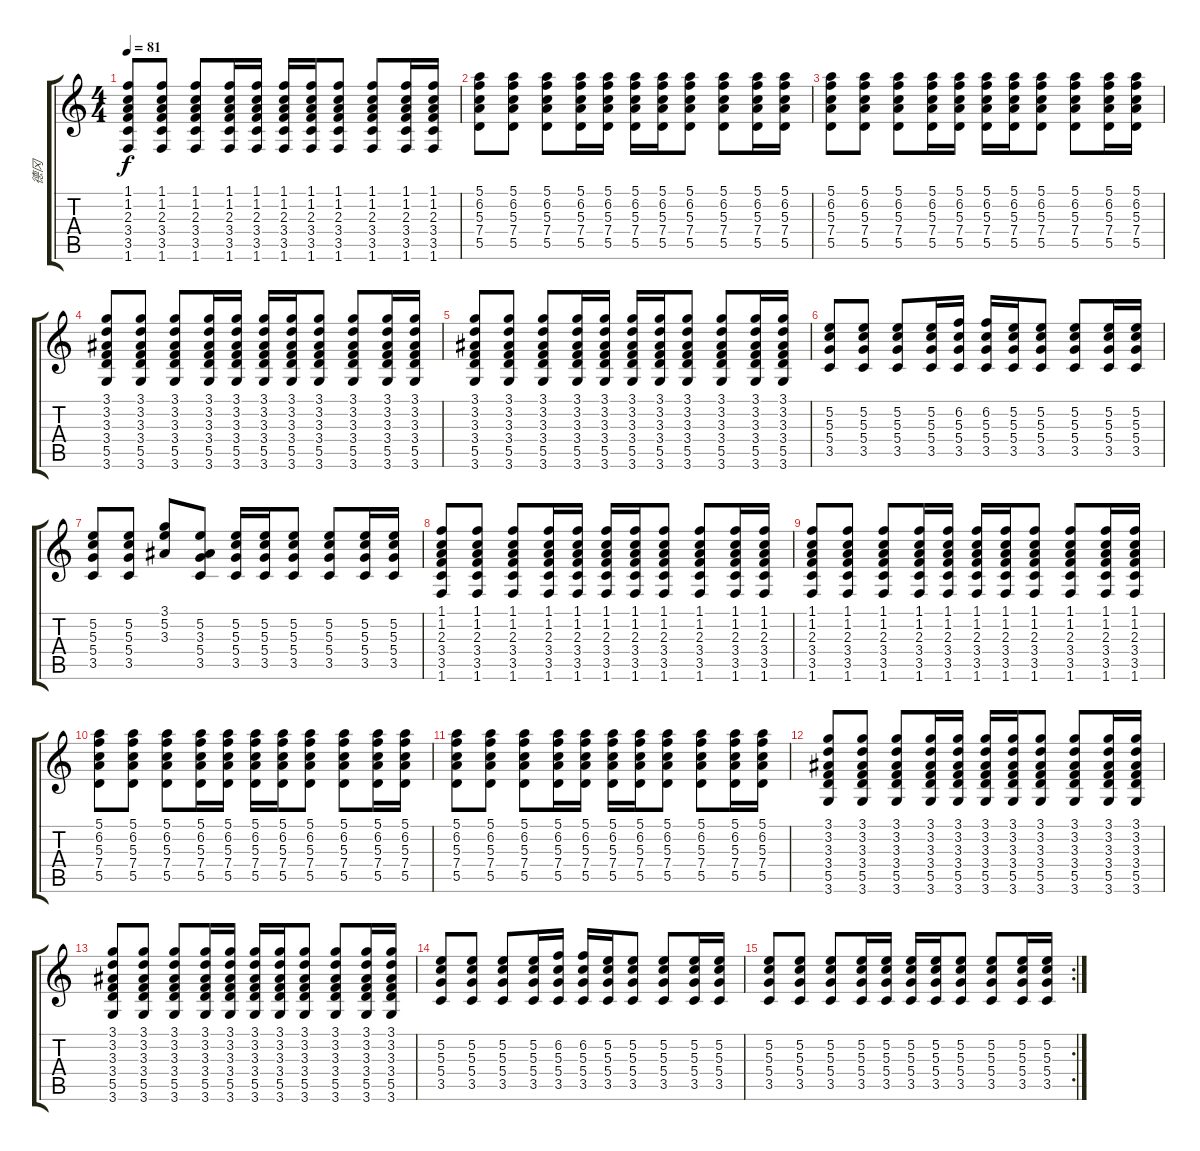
\track ("德冈" "德冈") {instrument acousticguitarsteel}
\staff {score tabs}
\tuning (E4 B3 G3 D3 A2 E2) {hide}
\ts (4 4)
\tempo 81
\clef g2
\ks c
(1.1 1.2 2.3 3.4 3.5 1.6).8{dy f} (1.1 1.2 2.3 3.4 3.5 1.6).8 (1.1 1.2 2.3 3.4 3.5 1.6).8 (1.1 1.2 2.3 3.4 3.5 1.6).16 (1.1 1.2 2.3 3.4 3.5 1.6).16 (1.1 1.2 2.3 3.4 3.5 1.6).16 (1.1 1.2 2.3 3.4 3.5 1.6).16 (1.1 1.2 2.3 3.4 3.5 1.6).8 (1.1 1.2 2.3 3.4 3.5 1.6).8 (1.1 1.2 2.3 3.4 3.5 1.6).16 (1.1 1.2 2.3 3.4 3.5 1.6).16 |
(5.1 6.2 5.3 7.4 5.5).8 (5.1 6.2 5.3 7.4 5.5).8 (5.1 6.2 5.3 7.4 5.5).8 (5.1 6.2 5.3 7.4 5.5).16 (5.1 6.2 5.3 7.4 5.5).16 (5.1 6.2 5.3 7.4 5.5).16 (5.1 6.2 5.3 7.4 5.5).16 (5.1 6.2 5.3 7.4 5.5).8 (5.1 6.2 5.3 7.4 5.5).8 (5.1 6.2 5.3 7.4 5.5).16 (5.1 6.2 5.3 7.4 5.5).16 |
(5.1 6.2 5.3 7.4 5.5).8 (5.1 6.2 5.3 7.4 5.5).8 (5.1 6.2 5.3 7.4 5.5).8 (5.1 6.2 5.3 7.4 5.5).16 (5.1 6.2 5.3 7.4 5.5).16 (5.1 6.2 5.3 7.4 5.5).16 (5.1 6.2 5.3 7.4 5.5).16 (5.1 6.2 5.3 7.4 5.5).8 (5.1 6.2 5.3 7.4 5.5).8 (5.1 6.2 5.3 7.4 5.5).16 (5.1 6.2 5.3 7.4 5.5).16 |
(3.1 3.2 3.3 3.4 5.5 3.6).8 (3.1 3.2 3.3 3.4 5.5 3.6).8 (3.1 3.2 3.3 3.4 5.5 3.6).8 (3.1 3.2 3.3 3.4 5.5 3.6).16 (3.1 3.2 3.3 3.4 5.5 3.6).16 (3.1 3.2 3.3 3.4 5.5 3.6).16 (3.1 3.2 3.3 3.4 5.5 3.6).16 (3.1 3.2 3.3 3.4 5.5 3.6).8 (3.1 3.2 3.3 3.4 5.5 3.6).8 (3.1 3.2 3.3 3.4 5.5 3.6).16 (3.1 3.2 3.3 3.4 5.5 3.6).16 |
(3.1 3.2 3.3 3.4 5.5 3.6).8 (3.1 3.2 3.3 3.4 5.5 3.6).8 (3.1 3.2 3.3 3.4 5.5 3.6).8 (3.1 3.2 3.3 3.4 5.5 3.6).16 (3.1 3.2 3.3 3.4 5.5 3.6).16 (3.1 3.2 3.3 3.4 5.5 3.6).16 (3.1 3.2 3.3 3.4 5.5 3.6).16 (3.1 3.2 3.3 3.4 5.5 3.6).8 (3.1 3.2 3.3 3.4 5.5 3.6).8 (3.1 3.2 3.3 3.4 5.5 3.6).16 (3.1 3.2 3.3 3.4 5.5 3.6).16 |
(5.2 5.3 5.4 3.5).8 (5.2 5.3 5.4 3.5).8 (5.2 5.3 5.4 3.5).8 (5.2 5.3 5.4 3.5).16 (6.2 5.3 5.4 3.5).16 (6.2 5.3 5.4 3.5).16 (5.2 5.3 5.4 3.5).16 (5.2 5.3 5.4 3.5).8 (5.2 5.3 5.4 3.5).8 (5.2 5.3 5.4 3.5).16 (5.2 5.3 5.4 3.5).16 |
(5.2 5.3 5.4 3.5).8 (5.2 5.3 5.4 3.5).8 (3.1 5.2 3.3).8 (5.2 3.3 5.4 3.5).8 (5.2 5.3 5.4 3.5).16 (5.2 5.3 5.4 3.5).16 (5.2 5.3 5.4 3.5).8 (5.2 5.3 5.4 3.5).8 (5.2 5.3 5.4 3.5).16 (5.2 5.3 5.4 3.5).16 |
(1.1 1.2 2.3 3.4 3.5 1.6).8 (1.1 1.2 2.3 3.4 3.5 1.6).8 (1.1 1.2 2.3 3.4 3.5 1.6).8 (1.1 1.2 2.3 3.4 3.5 1.6).16 (1.1 1.2 2.3 3.4 3.5 1.6).16 (1.1 1.2 2.3 3.4 3.5 1.6).16 (1.1 1.2 2.3 3.4 3.5 1.6).16 (1.1 1.2 2.3 3.4 3.5 1.6).8 (1.1 1.2 2.3 3.4 3.5 1.6).8 (1.1 1.2 2.3 3.4 3.5 1.6).16 (1.1 1.2 2.3 3.4 3.5 1.6).16 |
(1.1 1.2 2.3 3.4 3.5 1.6).8 (1.1 1.2 2.3 3.4 3.5 1.6).8 (1.1 1.2 2.3 3.4 3.5 1.6).8 (1.1 1.2 2.3 3.4 3.5 1.6).16 (1.1 1.2 2.3 3.4 3.5 1.6).16 (1.1 1.2 2.3 3.4 3.5 1.6).16 (1.1 1.2 2.3 3.4 3.5 1.6).16 (1.1 1.2 2.3 3.4 3.5 1.6).8 (1.1 1.2 2.3 3.4 3.5 1.6).8 (1.1 1.2 2.3 3.4 3.5 1.6).16 (1.1 1.2 2.3 3.4 3.5 1.6).16 |
(5.1 6.2 5.3 7.4 5.5).8 (5.1 6.2 5.3 7.4 5.5).8 (5.1 6.2 5.3 7.4 5.5).8 (5.1 6.2 5.3 7.4 5.5).16 (5.1 6.2 5.3 7.4 5.5).16 (5.1 6.2 5.3 7.4 5.5).16 (5.1 6.2 5.3 7.4 5.5).16 (5.1 6.2 5.3 7.4 5.5).8 (5.1 6.2 5.3 7.4 5.5).8 (5.1 6.2 5.3 7.4 5.5).16 (5.1 6.2 5.3 7.4 5.5).16 |
(5.1 6.2 5.3 7.4 5.5).8 (5.1 6.2 5.3 7.4 5.5).8 (5.1 6.2 5.3 7.4 5.5).8 (5.1 6.2 5.3 7.4 5.5).16 (5.1 6.2 5.3 7.4 5.5).16 (5.1 6.2 5.3 7.4 5.5).16 (5.1 6.2 5.3 7.4 5.5).16 (5.1 6.2 5.3 7.4 5.5).8 (5.1 6.2 5.3 7.4 5.5).8 (5.1 6.2 5.3 7.4 5.5).16 (5.1 6.2 5.3 7.4 5.5).16 |
(3.1 3.2 3.3 3.4 5.5 3.6).8 (3.1 3.2 3.3 3.4 5.5 3.6).8 (3.1 3.2 3.3 3.4 5.5 3.6).8 (3.1 3.2 3.3 3.4 5.5 3.6).16 (3.1 3.2 3.3 3.4 5.5 3.6).16 (3.1 3.2 3.3 3.4 5.5 3.6).16 (3.1 3.2 3.3 3.4 5.5 3.6).16 (3.1 3.2 3.3 3.4 5.5 3.6).8 (3.1 3.2 3.3 3.4 5.5 3.6).8 (3.1 3.2 3.3 3.4 5.5 3.6).16 (3.1 3.2 3.3 3.4 5.5 3.6).16 |
(3.1 3.2 3.3 3.4 5.5 3.6).8 (3.1 3.2 3.3 3.4 5.5 3.6).8 (3.1 3.2 3.3 3.4 5.5 3.6).8 (3.1 3.2 3.3 3.4 5.5 3.6).16 (3.1 3.2 3.3 3.4 5.5 3.6).16 (3.1 3.2 3.3 3.4 5.5 3.6).16 (3.1 3.2 3.3 3.4 5.5 3.6).16 (3.1 3.2 3.3 3.4 5.5 3.6).8 (3.1 3.2 3.3 3.4 5.5 3.6).8 (3.1 3.2 3.3 3.4 5.5 3.6).16 (3.1 3.2 3.3 3.4 5.5 3.6).16 |
(5.2 5.3 5.4 3.5).8 (5.2 5.3 5.4 3.5).8 (5.2 5.3 5.4 3.5).8 (5.2 5.3 5.4 3.5).16 (6.2 5.3 5.4 3.5).16 (6.2 5.3 5.4 3.5).16 (5.2 5.3 5.4 3.5).16 (5.2 5.3 5.4 3.5).8 (5.2 5.3 5.4 3.5).8 (5.2 5.3 5.4 3.5).16 (5.2 5.3 5.4 3.5).16 |
\rc 2
(5.2 5.3 5.4 3.5).8 (5.2 5.3 5.4 3.5).8 (5.2 5.3 5.4 3.5).8 (5.2 5.3 5.4 3.5).16 (5.2 5.3 5.4 3.5).16 (5.2 5.3 5.4 3.5).16 (5.2 5.3 5.4 3.5).16 (5.2 5.3 5.4 3.5).8 (5.2 5.3 5.4 3.5).8 (5.2 5.3 5.4 3.5).16 (5.2 5.3 5.4 3.5).16
